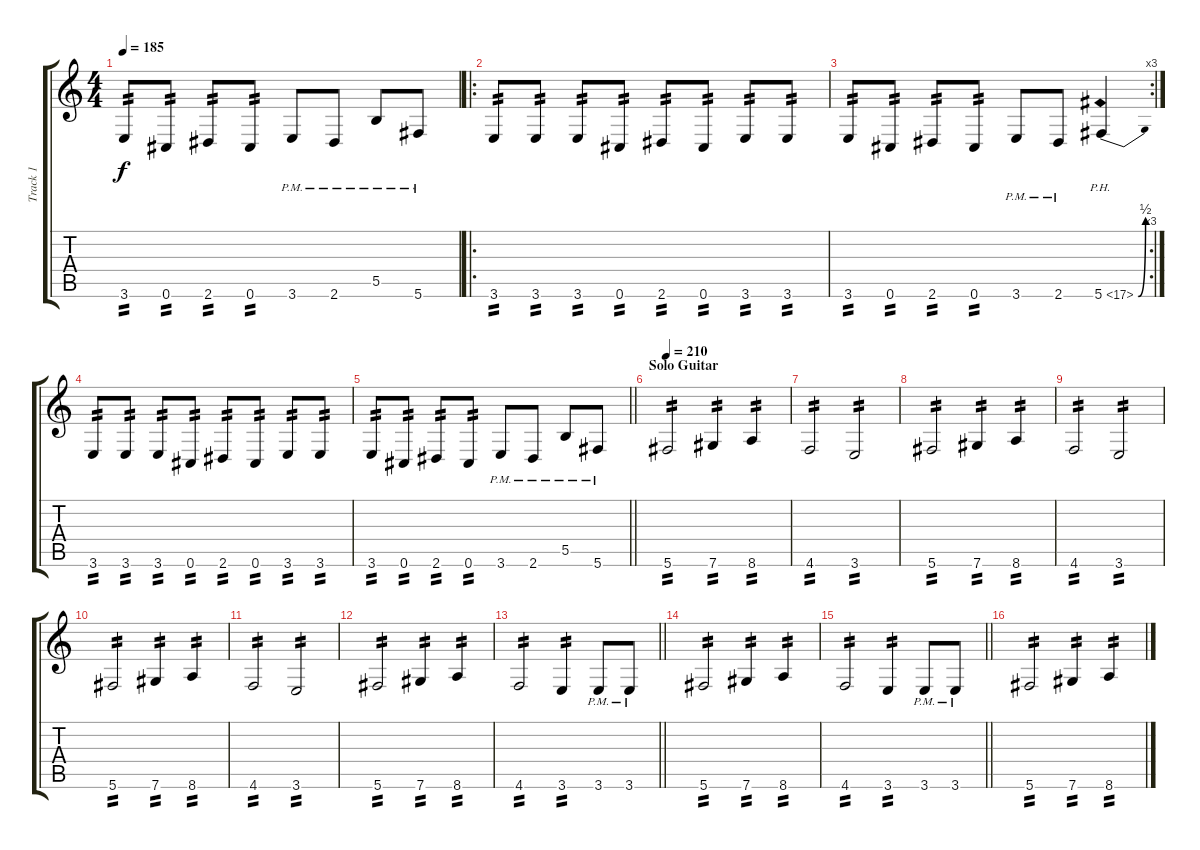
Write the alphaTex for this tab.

\track ("Track 1" "Track 1") {instrument distortionguitar}
\staff {score tabs}
\tuning (Db4 Ab3 E3 B2 Gb2 Db2) {hide}
\ts (4 4)
\tempo 185
\clef g2
\ks c
3.6.8{tp 2 dy f} 0.6.8{tp 2} 2.6.8{tp 2} 0.6.8{tp 2} 3.6{pm}.8 2.6{pm}.8 5.5{pm}.8 5.6{pm}.8 |
\ro
3.6.8{tp 2 instrument distortionguitar} 3.6.8{tp 2} 3.6.8{tp 2} 0.6.8{tp 2} 2.6.8{tp 2} 0.6.8{tp 2} 3.6.8{tp 2} 3.6.8{tp 2} |
\rc 3
3.6.8{tp 2} 0.6.8{tp 2} 2.6.8{tp 2} 0.6.8{tp 2} 3.6{pm}.8 2.6{pm}.8 5.6{be (bend 0 0 60 2) ph 12}.4{instrument guitarharmonics} |
3.6.8{tp 2 instrument distortionguitar} 3.6.8{tp 2} 3.6.8{tp 2} 0.6.8{tp 2} 2.6.8{tp 2} 0.6.8{tp 2} 3.6.8{tp 2} 3.6.8{tp 2} |
\barLineRight lightlight
3.6.8{tp 2} 0.6.8{tp 2} 2.6.8{tp 2} 0.6.8{tp 2} 3.6{pm}.8 2.6{pm}.8 5.5{pm}.8 5.6{pm}.8 |
\section ("" "Solo Guitar")
\tempo 210
5.6.2{tp 2} 7.6.4{tp 2} 8.6.4{tp 2} |
4.6.2{tp 2} 3.6.2{tp 2} |
5.6.2{tp 2} 7.6.4{tp 2} 8.6.4{tp 2} |
4.6.2{tp 2} 3.6.2{tp 2} |
5.6.2{tp 2} 7.6.4{tp 2} 8.6.4{tp 2} |
4.6.2{tp 2} 3.6.2{tp 2} |
5.6.2{tp 2} 7.6.4{tp 2} 8.6.4{tp 2} |
\barLineRight lightlight
4.6.2{tp 2} 3.6.4{tp 2} 3.6{pm}.8 3.6{pm}.8 |
\section ("" "")
5.6.2{tp 2} 7.6.4{tp 2} 8.6.4{tp 2} |
\barLineRight lightlight
4.6.2{tp 2} 3.6.4{tp 2} 3.6{pm}.8 3.6{pm}.8 |
5.6.2{tp 2} 7.6.4{tp 2} 8.6.4{tp 2}
